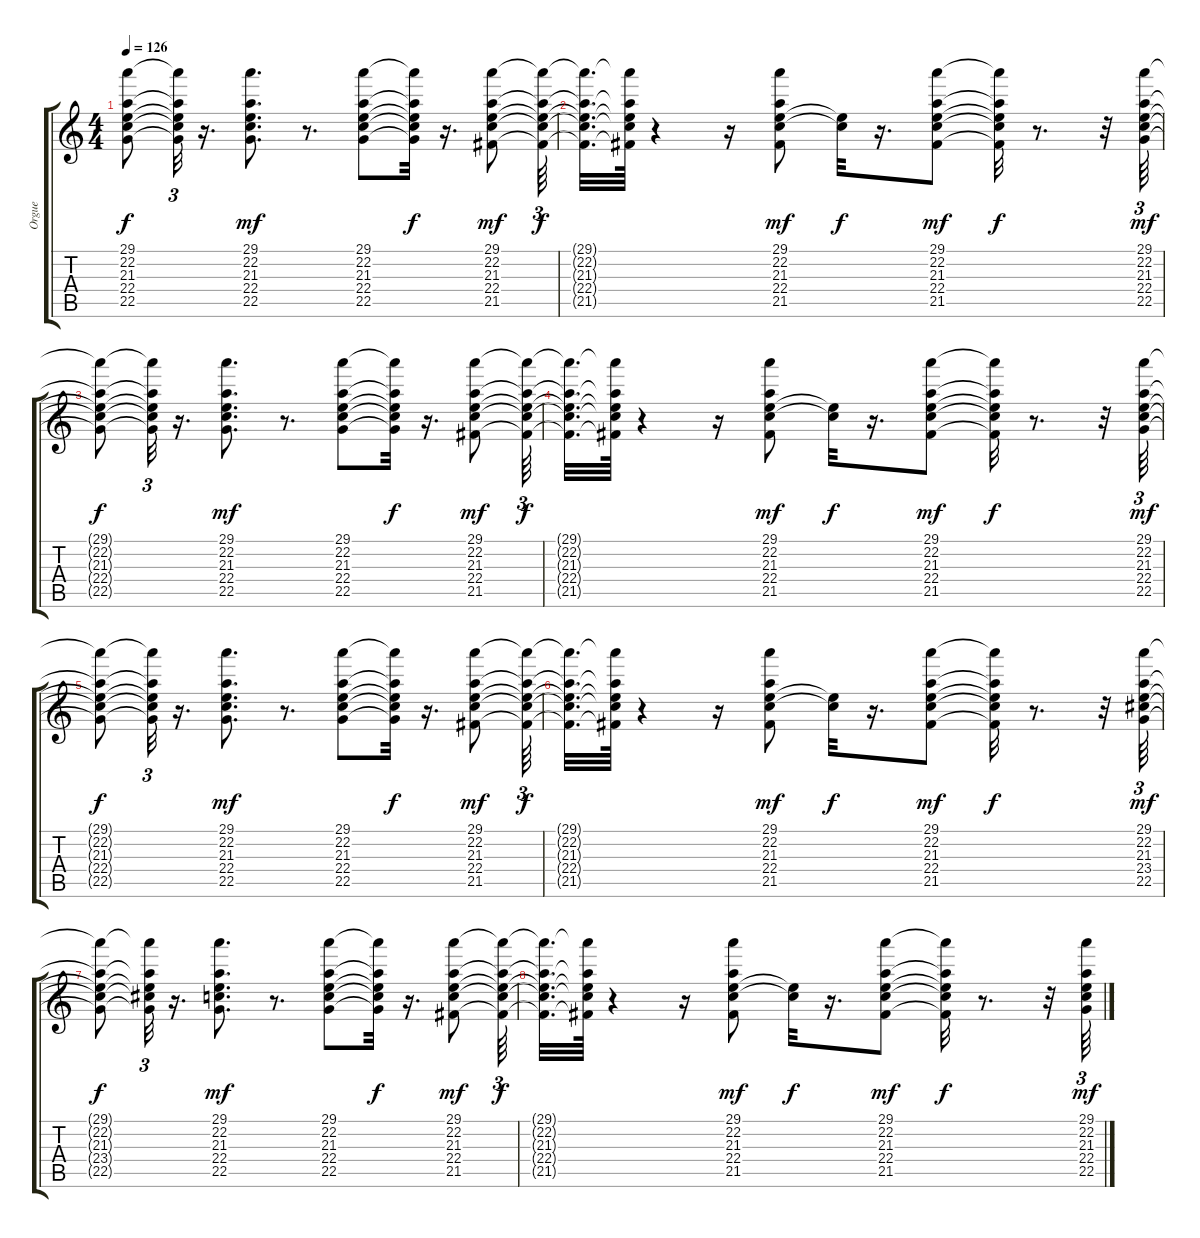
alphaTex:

\track ("Orgue" "Orgue") {instrument rockorgan}
\staff {score tabs}
\tuning (E4 B3 G3 D3 A2 E2) {hide}
\ts (4 4)
\tempo 126
\clef g2
\ks c
(29.1{t} 22.2{t} 21.3{t} 22.4{t} 22.5{t}).8{dy f} (29.1{t} 22.2{t} 21.3{t} 22.4{t} 22.5{t}).32{tu (3 2)} r.16{d} (29.1 22.2 21.3 22.4 22.5).8{d dy mf} r.8{d} (29.1 22.2 21.3 22.4 22.5).8 (29.1{t} 22.2{t} 21.3{t} 22.4{t} 22.5{t}).32{dy f} r.16{d} (29.1 22.2 21.3 22.4 21.5).8{dy mf} (29.1{t} 22.2{t} 21.3{t} 22.4{t} 21.5{t}).64{tu (3 2) dy f} |
(29.1{t} 22.2{t} 21.3{t} 22.4{t} 21.5{t}).32{d} (29.1{t} 22.2{t} 21.3{t} 22.4{t} 21.5{t}).64 r.4 r.16 (29.1 22.2 21.3 22.4 21.5).8{dy mf} (21.3{t} 22.4{t}).32{dy f} r.16{d} (29.1 22.2 21.3 22.4 21.5).8{dy mf} (29.1{t} 22.2{t} 21.3{t} 22.4{t} 21.5{t}).32{dy f} r.8{d} r.32 (29.1 22.2 21.3 22.4 22.5).64{tu (3 2) dy mf} |
(29.1{t} 22.2{t} 21.3{t} 22.4{t} 22.5{t}).8{dy f} (29.1{t} 22.2{t} 21.3{t} 22.4{t} 22.5{t}).32{tu (3 2)} r.16{d} (29.1 22.2 21.3 22.4 22.5).8{d dy mf} r.8{d} (29.1 22.2 21.3 22.4 22.5).8 (29.1{t} 22.2{t} 21.3{t} 22.4{t} 22.5{t}).32{dy f} r.16{d} (29.1 22.2 21.3 22.4 21.5).8{dy mf} (29.1{t} 22.2{t} 21.3{t} 22.4{t} 21.5{t}).64{tu (3 2) dy f} |
(29.1{t} 22.2{t} 21.3{t} 22.4{t} 21.5{t}).32{d} (29.1{t} 22.2{t} 21.3{t} 22.4{t} 21.5{t}).64 r.4 r.16 (29.1 22.2 21.3 22.4 21.5).8{dy mf} (21.3{t} 22.4{t}).32{dy f} r.16{d} (29.1 22.2 21.3 22.4 21.5).8{dy mf} (29.1{t} 22.2{t} 21.3{t} 22.4{t} 21.5{t}).32{dy f} r.8{d} r.32 (29.1 22.2 21.3 22.4 22.5).64{tu (3 2) dy mf} |
(29.1{t} 22.2{t} 21.3{t} 22.4{t} 22.5{t}).8{dy f} (29.1{t} 22.2{t} 21.3{t} 22.4{t} 22.5{t}).32{tu (3 2)} r.16{d} (29.1 22.2 21.3 22.4 22.5).8{d dy mf} r.8{d} (29.1 22.2 21.3 22.4 22.5).8 (29.1{t} 22.2{t} 21.3{t} 22.4{t} 22.5{t}).32{dy f} r.16{d} (29.1 22.2 21.3 22.4 21.5).8{dy mf} (29.1{t} 22.2{t} 21.3{t} 22.4{t} 21.5{t}).64{tu (3 2) dy f} |
(29.1{t} 22.2{t} 21.3{t} 22.4{t} 21.5{t}).32{d} (29.1{t} 22.2{t} 21.3{t} 22.4{t} 21.5{t}).64 r.4 r.16 (29.1 22.2 21.3 22.4 21.5).8{dy mf} (21.3{t} 22.4{t}).32{dy f} r.16{d} (29.1 22.2 21.3 22.4 21.5).8{dy mf} (29.1{t} 22.2{t} 21.3{t} 22.4{t} 21.5{t}).32{dy f} r.8{d} r.32 (29.1 22.2 21.3 23.4 22.5).64{tu (3 2) dy mf} |
(29.1{t} 22.2{t} 21.3{t} 23.4{t} 22.5{t}).8{dy f} (29.1{t} 22.2{t} 21.3{t} 23.4{t} 22.5{t}).32{tu (3 2)} r.16{d} (29.1 22.2 21.3 22.4 22.5).8{d dy mf} r.8{d} (29.1 22.2 21.3 22.4 22.5).8 (29.1{t} 22.2{t} 21.3{t} 22.4{t} 22.5{t}).32{dy f} r.16{d} (29.1 22.2 21.3 22.4 21.5).8{dy mf} (29.1{t} 22.2{t} 21.3{t} 22.4{t} 21.5{t}).64{tu (3 2) dy f} |
(29.1{t} 22.2{t} 21.3{t} 22.4{t} 21.5{t}).32{d} (29.1{t} 22.2{t} 21.3{t} 22.4{t} 21.5{t}).64 r.4 r.16 (29.1 22.2 21.3 22.4 21.5).8{dy mf} (21.3{t} 22.4{t}).32{dy f} r.16{d} (29.1 22.2 21.3 22.4 21.5).8{dy mf} (29.1{t} 22.2{t} 21.3{t} 22.4{t} 21.5{t}).32{dy f} r.8{d} r.32 (29.1 22.2 21.3 22.4 22.5).64{tu (3 2) dy mf}
